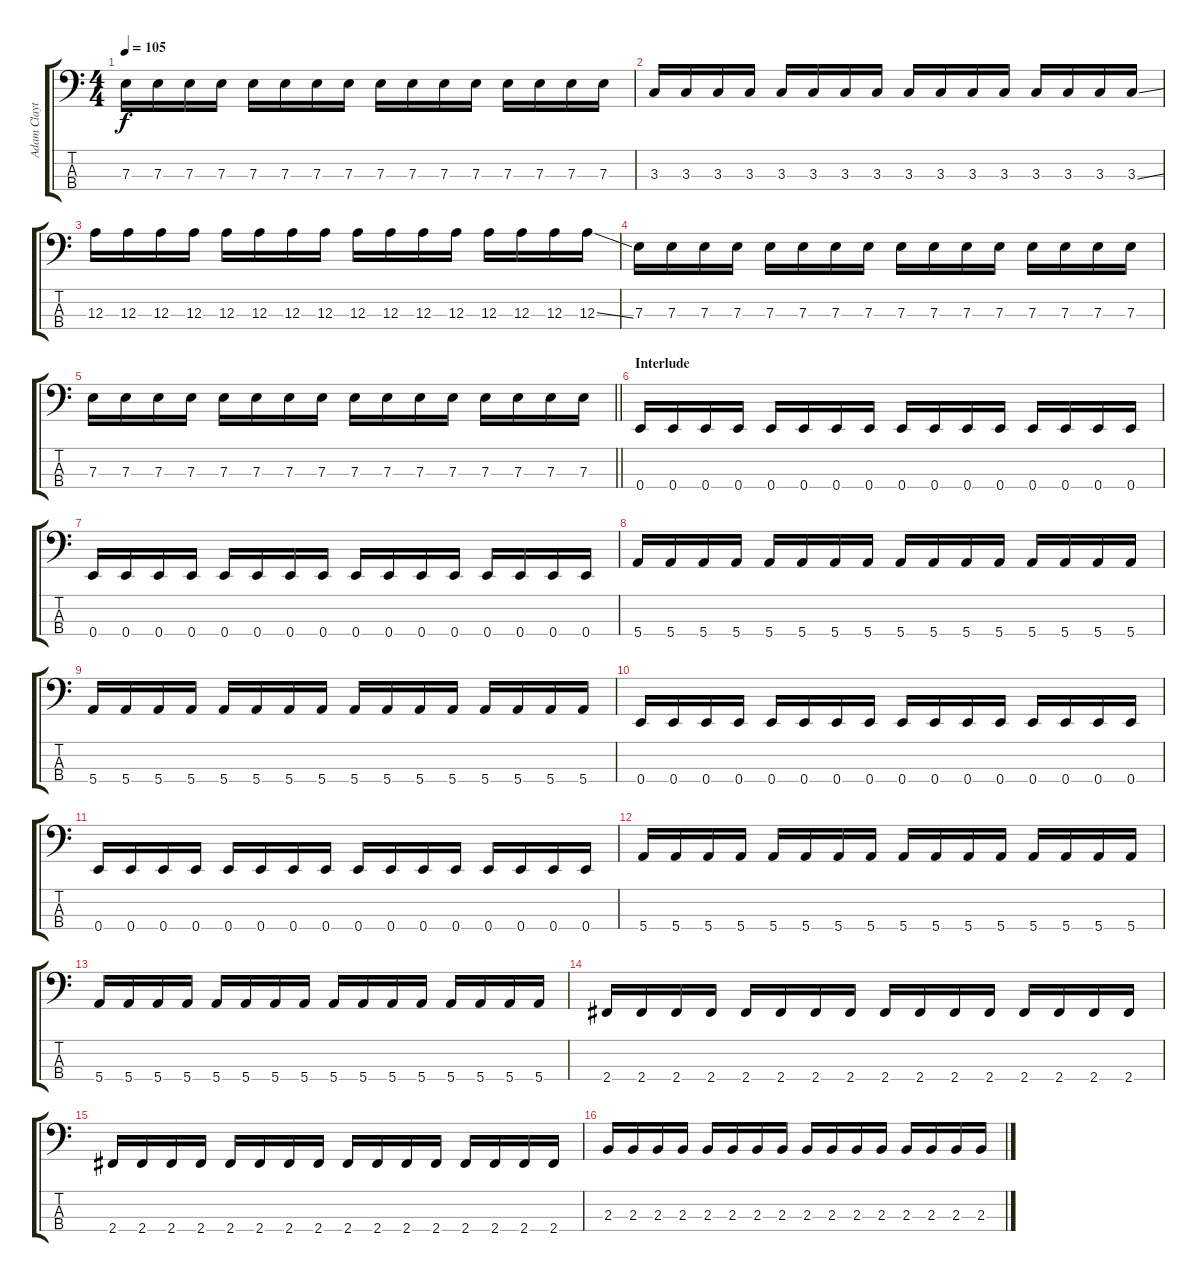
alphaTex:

\track ("Adam Clayton" "Adam Clayt") {instrument electricbassfinger}
\staff {score tabs}
\tuning (G2 D2 A1 E1) {hide}
\ts (4 4)
\tempo 105
\clef f4
\ks c
7.3.16{dy f} 7.3.16 7.3.16 7.3.16 7.3.16 7.3.16 7.3.16 7.3.16 7.3.16 7.3.16 7.3.16 7.3.16 7.3.16 7.3.16 7.3.16 7.3.16 |
3.3.16 3.3.16 3.3.16 3.3.16 3.3.16 3.3.16 3.3.16 3.3.16 3.3.16 3.3.16 3.3.16 3.3.16 3.3.16 3.3.16 3.3.16 3.3{ss}.16 |
12.3.16 12.3.16 12.3.16 12.3.16 12.3.16 12.3.16 12.3.16 12.3.16 12.3.16 12.3.16 12.3.16 12.3.16 12.3.16 12.3.16 12.3.16 12.3{ss}.16 |
7.3.16 7.3.16 7.3.16 7.3.16 7.3.16 7.3.16 7.3.16 7.3.16 7.3.16 7.3.16 7.3.16 7.3.16 7.3.16 7.3.16 7.3.16 7.3.16 |
\barLineRight lightlight
7.3.16 7.3.16 7.3.16 7.3.16 7.3.16 7.3.16 7.3.16 7.3.16 7.3.16 7.3.16 7.3.16 7.3.16 7.3.16 7.3.16 7.3.16 7.3.16 |
\section ("" "Interlude")
0.4.16 0.4.16 0.4.16 0.4.16 0.4.16 0.4.16 0.4.16 0.4.16 0.4.16 0.4.16 0.4.16 0.4.16 0.4.16 0.4.16 0.4.16 0.4.16 |
0.4.16 0.4.16 0.4.16 0.4.16 0.4.16 0.4.16 0.4.16 0.4.16 0.4.16 0.4.16 0.4.16 0.4.16 0.4.16 0.4.16 0.4.16 0.4.16 |
5.4.16 5.4.16 5.4.16 5.4.16 5.4.16 5.4.16 5.4.16 5.4.16 5.4.16 5.4.16 5.4.16 5.4.16 5.4.16 5.4.16 5.4.16 5.4.16 |
5.4.16 5.4.16 5.4.16 5.4.16 5.4.16 5.4.16 5.4.16 5.4.16 5.4.16 5.4.16 5.4.16 5.4.16 5.4.16 5.4.16 5.4.16 5.4.16 |
0.4.16 0.4.16 0.4.16 0.4.16 0.4.16 0.4.16 0.4.16 0.4.16 0.4.16 0.4.16 0.4.16 0.4.16 0.4.16 0.4.16 0.4.16 0.4.16 |
0.4.16 0.4.16 0.4.16 0.4.16 0.4.16 0.4.16 0.4.16 0.4.16 0.4.16 0.4.16 0.4.16 0.4.16 0.4.16 0.4.16 0.4.16 0.4.16 |
5.4.16 5.4.16 5.4.16 5.4.16 5.4.16 5.4.16 5.4.16 5.4.16 5.4.16 5.4.16 5.4.16 5.4.16 5.4.16 5.4.16 5.4.16 5.4.16 |
5.4.16 5.4.16 5.4.16 5.4.16 5.4.16 5.4.16 5.4.16 5.4.16 5.4.16 5.4.16 5.4.16 5.4.16 5.4.16 5.4.16 5.4.16 5.4.16 |
2.4.16 2.4.16 2.4.16 2.4.16 2.4.16 2.4.16 2.4.16 2.4.16 2.4.16 2.4.16 2.4.16 2.4.16 2.4.16 2.4.16 2.4.16 2.4.16 |
2.4.16 2.4.16 2.4.16 2.4.16 2.4.16 2.4.16 2.4.16 2.4.16 2.4.16 2.4.16 2.4.16 2.4.16 2.4.16 2.4.16 2.4.16 2.4.16 |
2.3.16 2.3.16 2.3.16 2.3.16 2.3.16 2.3.16 2.3.16 2.3.16 2.3.16 2.3.16 2.3.16 2.3.16 2.3.16 2.3.16 2.3.16 2.3.16
